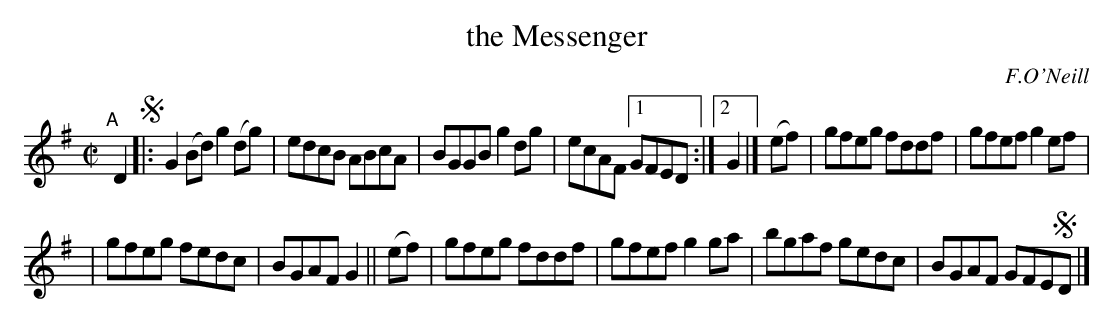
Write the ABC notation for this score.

X:1
T: the Messenger
M: C|
L: 1/8
O: F.O'Neill
K: G
"^A"[|] D2 !segno!\
|: G2(Bd) g2(dg) | edcB ABcA | BGGB g2dg | ecAF [1 GFED :|[2 G2 |] (ef) | gfeg fddf | gfef g2ef |
| gfeg fedc | BGAFG2 ||(ef) | gfeg fddf | gfef g2ga | bgaf gedc | BGAF GFE!segno!D |]
